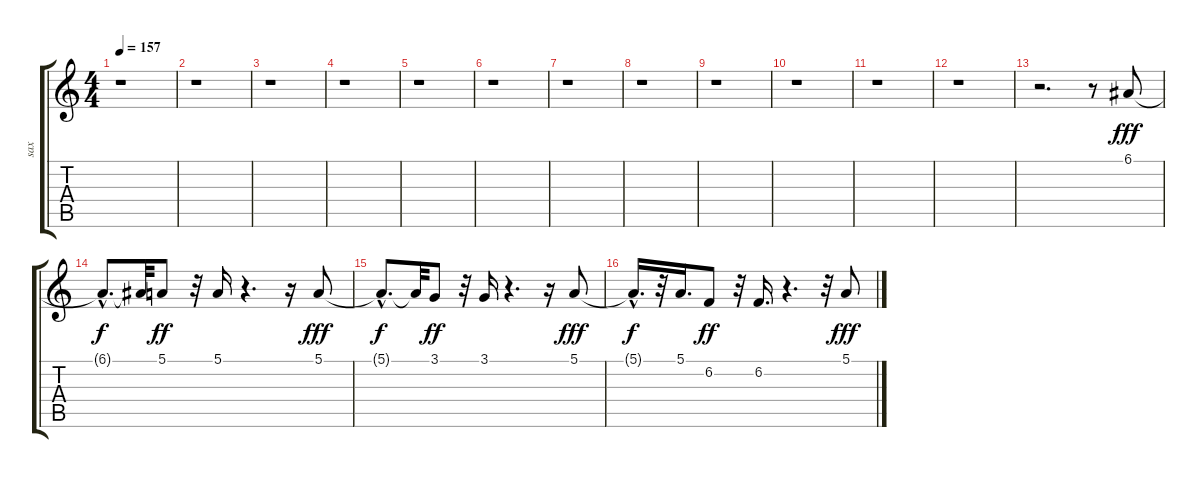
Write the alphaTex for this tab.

\track ("sax     " "sax     ") {instrument altosax}
\staff {score tabs}
\tuning (E4 B3 G3 D3 A2 E2) {hide}
\ts (4 4)
\tempo 157
\clef g2
\ks c
r.1{dy fff} |
r.1 |
r.1 |
r.1 |
r.1 |
r.1 |
r.1 |
r.1 |
r.1 |
r.1 |
r.1 |
r.1 |
r.2{d} r.8 6.1.8 |
6.1{hac t}.8{d dy f} 6.1{t}.32 5.1.8{dy ff} r.32 5.1.16 r.4{d} r.16 5.1.8{dy fff} |
5.1{hac t}.8{d dy f} 5.1{t}.32 3.1.8{dy ff} r.32 3.1.16 r.4{d} r.16 5.1.8{dy fff} |
5.1{hac t}.16{d dy f} r.32 5.1.16{d} 6.2.8{dy ff} r.32 6.2.16{d} r.4{d} r.32 5.1.8{dy fff}
